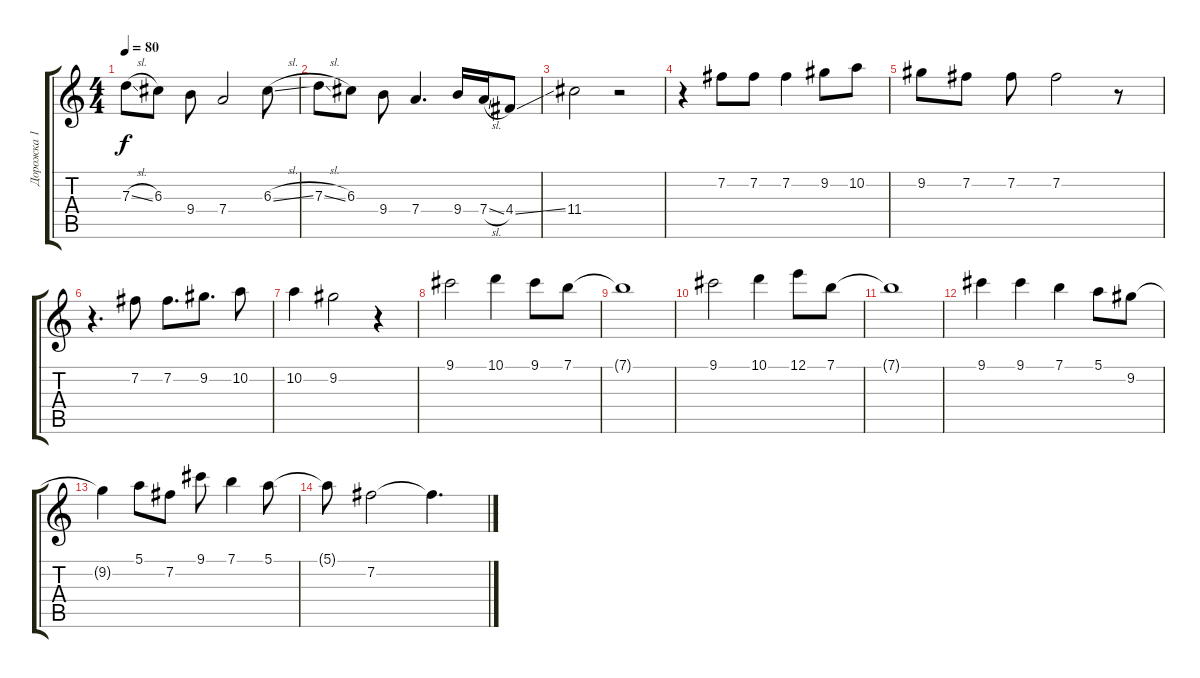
\track ("Дорожка 1" "Дорожка 1") {instrument acousticguitarnylon}
\staff {score tabs}
\tuning (E4 B3 G3 D3 A2 E2) {hide}
\ts (4 4)
\tempo 80
\clef g2
\ks c
7.3{sl}.8{dy f} 6.3.8 9.4.8 7.4.2 6.3{sl}.8 |
7.3{sl}.8 6.3.8 9.4.8 7.4.4{d} 9.4.16 7.4{sl}.16 4.4{ss}.8 |
11.4.2 r.2 |
r.4 7.2.8 7.2.8 7.2.4 9.2.8 10.2.8 |
9.2.8 7.2.8 7.2.8 7.2.2 r.8 |
r.4{d} 7.2.8 7.2.8{d} 9.2.8{d} 10.2.8 |
10.2.4 9.2.2 r.4 |
9.1.2 10.1.4 9.1.8 7.1.8 |
7.1{t}.1 |
9.1.2 10.1.4 12.1.8 7.1.8 |
7.1{t}.1 |
9.1.4 9.1.4 7.1.4 5.1.8 9.2.8 |
9.2{t}.4 5.1.8 7.2.8 9.1.8 7.1.4 5.1.8 |
5.1{t}.8 7.2.2 7.2{t}.4{d}
